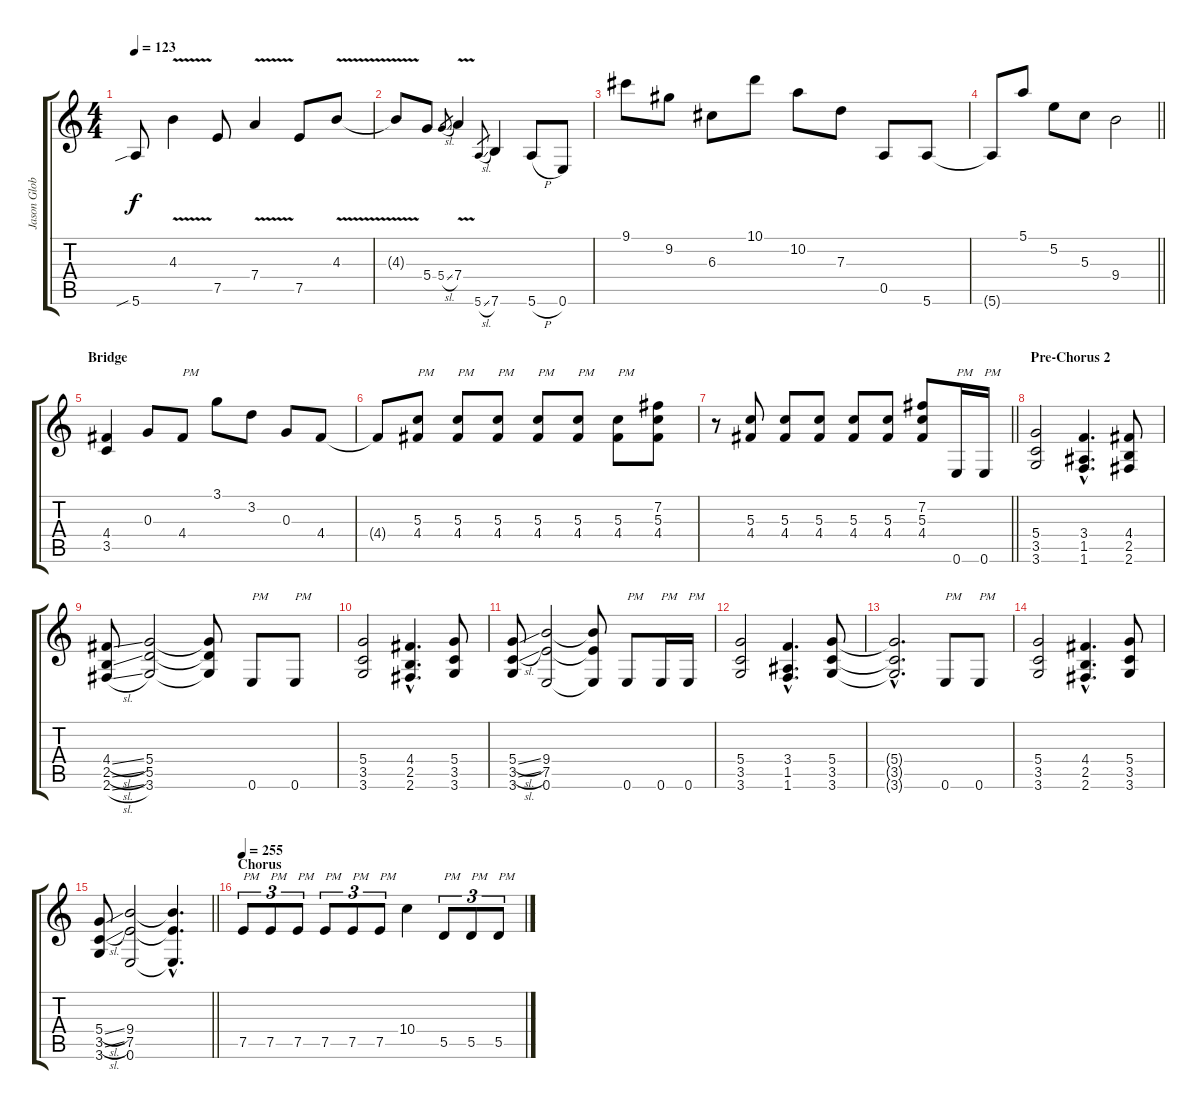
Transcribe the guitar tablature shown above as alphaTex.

\track ("Jason Globel - Guitar" "Jason Glob") {instrument distortionguitar}
\staff {score tabs}
\tuning (E4 B3 G3 D3 A2 E2) {hide}
\ts (4 4)
\tempo 123
\clef g2
\ks c
5.6{sib}.8{dy f instrument electricguitarjazz} 4.3{v}.4 7.5.8 7.4{v}.4 7.5.8 4.3{v}.8 |
4.3{t}.8 5.4.8 5.4{sl}.8{gr} 7.4{v}.4 5.6{sl}.8{gr} 7.6.4 5.6{h}.8 0.6.8 |
9.1.8 9.2.8 6.3.8 10.1.8 10.2.8 7.3.8 0.5.8 5.6.8 |
\barLineRight lightlight
5.6{t}.8 5.1.8 5.2.8 5.3.8 9.4.2 |
\section ("" "Bridge")
(4.4 3.5).4{instrument distortionguitar} 0.3.8 4.4.8{txt "PM"} 3.1.8 3.2.8 0.3.8 4.4.8 |
4.4{t}.8 (5.3 4.4).8{txt "PM"} (5.3 4.4).8{txt "PM"} (5.3 4.4).8{txt "PM"} (5.3 4.4).8{txt "PM"} (5.3 4.4).8{txt "PM"} (5.3 4.4).8{txt "PM"} (7.2 5.3 4.4).8 |
\barLineRight lightlight
r.8 (5.3 4.4).8 (5.3 4.4).8 (5.3 4.4).8 (5.3 4.4).8 (5.3 4.4).8 (7.2 5.3 4.4).8 0.6.16{txt "PM"} 0.6.16{txt "PM"} |
\section ("" "Pre-Chorus 2")
(5.4 3.5 3.6).2 (3.4{hac} 1.5{hac} 1.6{hac}).4{d} (4.4 2.5 2.6).8 |
(4.4{sl} 2.5{sl} 2.6{sl}).8 (5.4 5.5 3.6).2 (5.4{t} 5.5{t} 3.6{t}).8 0.6.8{txt "PM"} 0.6.8{txt "PM"} |
(5.4 3.5 3.6).2 (4.4{hac} 2.5{hac} 2.6{hac}).4{d} (5.4 3.5 3.6).8 |
(5.4{sl} 3.5{sl} 3.6).8 (9.4 7.5 0.6).2 (9.4{t} 7.5{t} 0.6{t}).8 0.6.8{txt "PM"} 0.6.16{txt "PM"} 0.6.16{txt "PM"} |
(5.4 3.5 3.6).2 (3.4{hac} 1.5{hac} 1.6{hac}).4{d} (5.4 3.5 3.6).8 |
(5.4{hac t} 3.5{hac t} 3.6{hac t}).2{d} 0.6.8{txt "PM"} 0.6.8{txt "PM"} |
(5.4 3.5 3.6).2 (4.4{hac} 2.5{hac} 2.6{hac}).4{d} (5.4 3.5 3.6).8 |
\barLineRight lightlight
(5.4{sl} 3.5{sl} 3.6).8 (9.4 7.5 0.6).2 (9.4{hac t} 7.5{hac t} 0.6{hac t}).4{d} |
\section ("" "Chorus")
\tempo 255
7.5.8{tu (3 2) txt "PM"} 7.5.8{tu (3 2) txt "PM"} 7.5.8{tu (3 2) txt "PM"} 7.5.8{tu (3 2) txt "PM"} 7.5.8{tu (3 2) txt "PM"} 7.5.8{tu (3 2) txt "PM"} 10.4.4 5.5.8{tu (3 2) txt "PM"} 5.5.8{tu (3 2) txt "PM"} 5.5.8{tu (3 2) txt "PM"}
